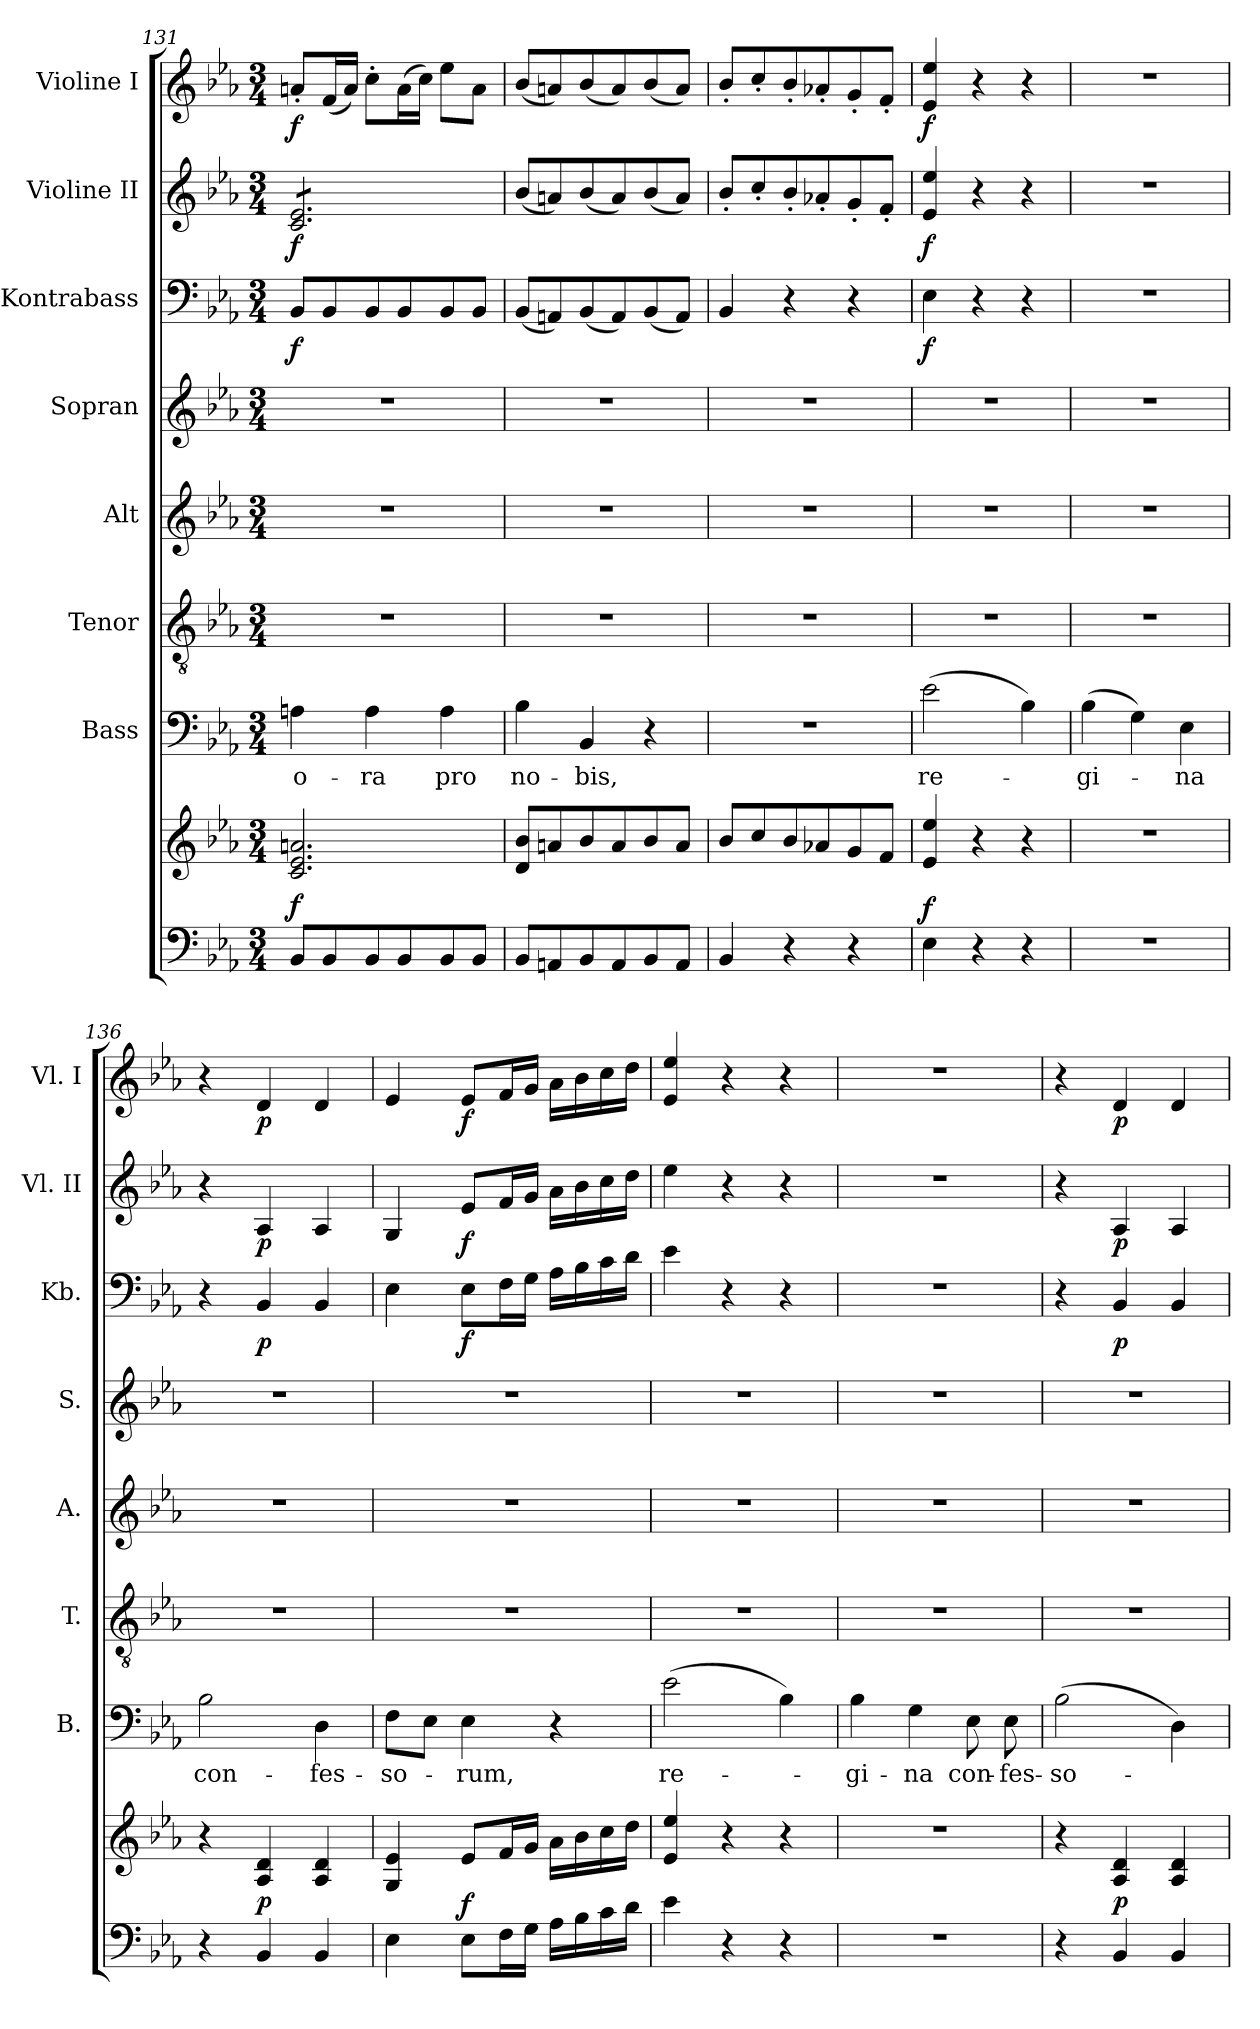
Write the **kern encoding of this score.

**kern	**kern	**dynam	**kern	**text	**kern	**kern	**kern	**kern	**dynam	**kern	**dynam	**kern	**dynam
*part8	*part8	*part8	*part7	*part7	*part6	*part5	*part4	*part3	*part3	*part2	*part2	*part1	*part1
*staff9	*staff8	*staff8/9	*staff7	*staff7	*staff6	*staff5	*staff4	*staff3	*staff3	*staff2	*staff2	*staff1	*staff1
*	*	*	*I"Bass	*	*I"Tenor	*I"Alt	*I"Sopran	*I"Kontrabass	*	*I"Violine II	*	*I"Violine I	*
*	*	*	*I'B.	*	*I'T.	*I'A.	*I'S.	*I'Kb.	*	*I'Vl. II	*	*I'Vl. I	*
!!LO:PB:g=z
*clefF4	*clefG2	*	*clefF4	*	*clefGv2	*clefG2	*clefG2	*clefF4	*	*clefG2	*	*clefG2	*
*	*	*	*	*	*	*	*	*ITrd7c12	*	*	*	*	*
*k[b-e-a-]	*k[b-e-a-]	*	*k[b-e-a-]	*	*k[b-e-a-]	*k[b-e-a-]	*k[b-e-a-]	*k[b-e-a-]	*	*k[b-e-a-]	*	*k[b-e-a-]	*
*E-:	*E-:	*	*E-:	*	*E-:	*E-:	*E-:	*E-:	*	*E-:	*	*E-:	*
*M3/4	*M3/4	*	*M3/4	*	*M3/4	*M3/4	*M3/4	*M3/4	*	*M3/4	*	*M3/4	*
=131	=131	=131	=131	=131	=131	=131	=131	=131	=131	=131	=131	=131	=131
!	!	!LO:DY:a=2	!	!LO:LY:b	!	!	!	!	!LO:DY:b	!	!LO:DY:b	!	!LO:DY:b
*	*	*	*	*	*	*	*	*	*	*tremolo	*	*	*
8BB-/L	2.c/ 2.e-/ 2.an/	f	4An\	o-	2.r	2.r	2.r	8BBB-/L	f	8c/ 8e-/L	f	8an'</L	f
8BB-/	.	.	.	.	.	.	.	8BBB-/	.	8c/ 8e-/	.	(<16f/L	.
.	.	.	.	.	.	.	.	.	.	.	.	16a/JJ)	.
!	!	!	!	!LO:LY:b	!	!	!	!	!	!	!	!	!
8BB-/	.	.	4A\	-ra	.	.	.	8BBB-/	.	8c/ 8e-/	.	8cc'>\L	.
8BB-/	.	.	.	.	.	.	.	8BBB-/	.	8c/ 8e-/	.	(>16a\L	.
.	.	.	.	.	.	.	.	.	.	.	.	16cc\JJ)	.
!	!	!	!	!LO:LY:b	!	!	!	!	!	!	!	!	!
8BB-/	.	.	4A\	pro	.	.	.	8BBB-/	.	8c/ 8e-/	.	8ee-\L	.
8BB-/J	.	.	.	.	.	.	.	8BBB-/J	.	8c/ 8e-/J	.	8a\J	.
*	*	*	*	*	*	*	*	*	*	*Xtremolo	*	*	*
=132	=132	=132	=132	=132	=132	=132	=132	=132	=132	=132	=132	=132	=132
!	!	!	!	!LO:LY:b	!	!	!	!	!	!	!	!	!
8BB-/L	8d/ 8b-/L	.	4B-\	no-	2.r	2.r	2.r	(<8BBB-/L	.	(<8b-/L	.	(<8b-/L	.
8AAn/	8an/	.	.	.	.	.	.	8AAAn/)	.	8an/)	.	8an/)	.
!	!	!	!	!LO:LY:b	!	!	!	!	!	!	!	!	!
8BB-/	8b-/	.	4BB-/	-bis,	.	.	.	(<8BBB-/	.	(<8b-/	.	(<8b-/	.
8AA/	8a/	.	.	.	.	.	.	8AAA/)	.	8a/)	.	8a/)	.
8BB-/	8b-/	.	4r	.	.	.	.	(<8BBB-/	.	(<8b-/	.	(<8b-/	.
8AA/J	8a/J	.	.	.	.	.	.	8AAA/J)	.	8a/J)	.	8a/J)	.
=133	=133	=133	=133	=133	=133	=133	=133	=133	=133	=133	=133	=133	=133
4BB-/	8b-/L	.	2.r	.	2.r	2.r	2.r	4BBB-/	.	8b-'</L	.	8b-'</L	.
.	8cc/	.	.	.	.	.	.	.	.	8cc'</	.	8cc'</	.
4r	8b-/	.	.	.	.	.	.	4r	.	8b-'</	.	8b-'</	.
.	8a-X/	.	.	.	.	.	.	.	.	8a-X'</	.	8a-X'</	.
4r	8g/	.	.	.	.	.	.	4r	.	8g'</	.	8g'</	.
.	8f/J	.	.	.	.	.	.	.	.	8f'</J	.	8f'</J	.
=134	=134	=134	=134	=134	=134	=134	=134	=134	=134	=134	=134	=134	=134
!	!	!LO:DY:a=2	!	!LO:LY:b	!	!	!	!	!LO:DY:b	!	!LO:DY:b	!	!LO:DY:b
4E-\	4e-/ 4ee-/	f	(>2e-\	re-	2.r	2.r	2.r	4EE-\	f	4e-/ 4ee-/	f	4e-/ 4ee-/	f
4r	4r	.	.	.	.	.	.	4r	.	4r	.	4r	.
4r	4r	.	4B-\)	.	.	.	.	4r	.	4r	.	4r	.
=135	=135	=135	=135	=135	=135	=135	=135	=135	=135	=135	=135	=135	=135
!	!	!	!	!LO:LY:b	!	!	!	!	!	!	!	!	!
2.r	2.r	.	(>4B-\	-gi-	2.r	2.r	2.r	2.r	.	2.r	.	2.r	.
.	.	.	4G\)	.	.	.	.	.	.	.	.	.	.
!	!	!	!	!LO:LY:b	!	!	!	!	!	!	!	!	!
.	.	.	4E-\	-na	.	.	.	.	.	.	.	.	.
=136	=136	=136	=136	=136	=136	=136	=136	=136	=136	=136	=136	=136	=136
!	!	!	!	!LO:LY:b	!	!	!	!	!	!	!	!	!
4r	4r	.	2B-\	con-	2.r	2.r	2.r	4r	.	4r	.	4r	.
!	!	!LO:DY:a=2	!	!	!	!	!	!	!LO:DY:b	!	!LO:DY:b	!	!LO:DY:b
4BB-/	4A-/ 4d/	p	.	.	.	.	.	4BBB-/	p	4A-/	p	4d/	p
!	!	!	!	!LO:LY:b	!	!	!	!	!	!	!	!	!
4BB-/	4A-/ 4d/	.	4D\	-fes-	.	.	.	4BBB-/	.	4A-/	.	4d/	.
=137	=137	=137	=137	=137	=137	=137	=137	=137	=137	=137	=137	=137	=137
!	!	!	!	!LO:LY:b	!	!	!	!	!	!	!	!	!
4E-\	4G/ 4e-/	.	8F\L	-so-	2.r	2.r	2.r	4EE-\	.	4G/	.	4e-/	.
.	.	.	8E-\J	.	.	.	.	.	.	.	.	.	.
!	!	!LO:DY:a=2	!	!LO:LY:b	!	!	!	!	!LO:DY:b	!	!LO:DY:b	!	!LO:DY:b
8E-\L	8e-/L	f	4E-\	-rum,	.	.	.	8EE-\L	f	8e-/L	f	8e-/L	f
16F\L	16f/L	.	.	.	.	.	.	16FF\L	.	16f/L	.	16f/L	.
16G\JJ	16g/JJ	.	.	.	.	.	.	16GG\JJ	.	16g/JJ	.	16g/JJ	.
16A-\LL	16a-\LL	.	4r	.	.	.	.	16AA-\LL	.	16a-\LL	.	16a-\LL	.
16B-\	16b-\	.	.	.	.	.	.	16BB-\	.	16b-\	.	16b-\	.
16c\	16cc\	.	.	.	.	.	.	16C\	.	16cc\	.	16cc\	.
16d\JJ	16dd\JJ	.	.	.	.	.	.	16D\JJ	.	16dd\JJ	.	16dd\JJ	.
=138	=138	=138	=138	=138	=138	=138	=138	=138	=138	=138	=138	=138	=138
!	!	!	!	!LO:LY:b	!	!	!	!	!	!	!	!	!
4e-\	4e-/ 4ee-/	.	(>2e-\	re-	2.r	2.r	2.r	4E-\	.	4ee-\	.	4e-/ 4ee-/	.
4r	4r	.	.	.	.	.	.	4r	.	4r	.	4r	.
4r	4r	.	4B-\)	.	.	.	.	4r	.	4r	.	4r	.
=139	=139	=139	=139	=139	=139	=139	=139	=139	=139	=139	=139	=139	=139
!	!	!	!	!LO:LY:b	!	!	!	!	!	!	!	!	!
2.r	2.r	.	4B-\	-gi-	2.r	2.r	2.r	2.r	.	2.r	.	2.r	.
!	!	!	!	!LO:LY:b	!	!	!	!	!	!	!	!	!
.	.	.	4G\	-na	.	.	.	.	.	.	.	.	.
!	!	!	!	!LO:LY:b	!	!	!	!	!	!	!	!	!
.	.	.	8E-\	con-	.	.	.	.	.	.	.	.	.
!	!	!	!	!LO:LY:b	!	!	!	!	!	!	!	!	!
.	.	.	8E-\	-fes-	.	.	.	.	.	.	.	.	.
!!LO:LB:g=z
=140	=140	=140	=140	=140	=140	=140	=140	=140	=140	=140	=140	=140	=140
!	!	!	!	!LO:LY:b	!	!	!	!	!	!	!	!	!
4r	4r	.	(>2B-\	-so-	2.r	2.r	2.r	4r	.	4r	.	4r	.
!	!	!LO:DY:a=2	!	!	!	!	!	!	!LO:DY:b	!	!LO:DY:b	!	!LO:DY:b
4BB-/	4A-/ 4d/	p	.	.	.	.	.	4BBB-/	p	4A-/	p	4d/	p
4BB-/	4A-/ 4d/	.	4D\)	.	.	.	.	4BBB-/	.	4A-/	.	4d/	.
=	=	=	=	=	=	=	=	=	=	=	=	=	=
*-	*-	*-	*-	*-	*-	*-	*-	*-	*-	*-	*-	*-	*-
